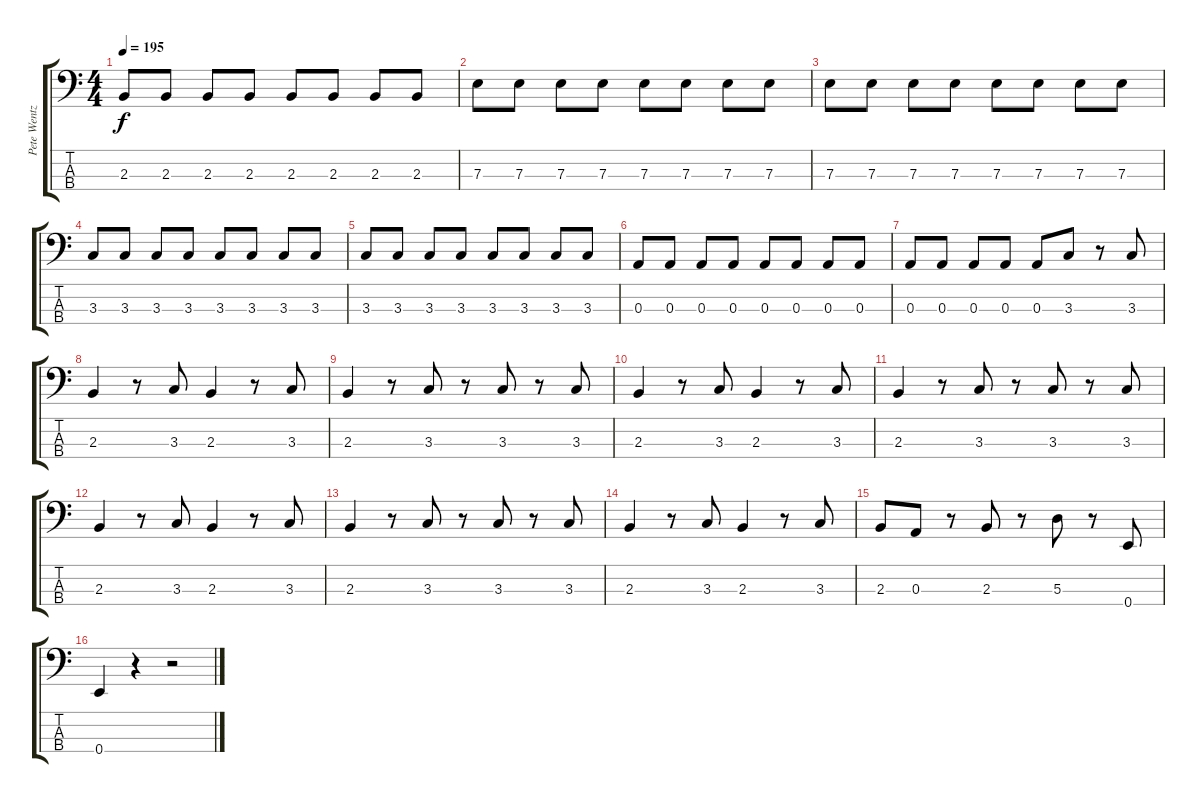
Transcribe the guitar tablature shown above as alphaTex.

\track ("Pete Wentz - Bass" "Pete Wentz") {instrument electricbasspick}
\staff {score tabs}
\tuning (G2 D2 A1 E1) {hide}
\ts (4 4)
\tempo 195
\clef f4
\ks c
2.3.8{dy f} 2.3.8 2.3.8 2.3.8 2.3.8 2.3.8 2.3.8 2.3.8 |
7.3.8 7.3.8 7.3.8 7.3.8 7.3.8 7.3.8 7.3.8 7.3.8 |
7.3.8 7.3.8 7.3.8 7.3.8 7.3.8 7.3.8 7.3.8 7.3.8 |
3.3.8 3.3.8 3.3.8 3.3.8 3.3.8 3.3.8 3.3.8 3.3.8 |
3.3.8 3.3.8 3.3.8 3.3.8 3.3.8 3.3.8 3.3.8 3.3.8 |
0.3.8 0.3.8 0.3.8 0.3.8 0.3.8 0.3.8 0.3.8 0.3.8 |
0.3.8 0.3.8 0.3.8 0.3.8 0.3.8 3.3.8 r.8 3.3.8 |
2.3.4 r.8 3.3.8 2.3.4 r.8 3.3.8 |
2.3.4 r.8 3.3.8 r.8 3.3.8 r.8 3.3.8 |
2.3.4 r.8 3.3.8 2.3.4 r.8 3.3.8 |
2.3.4 r.8 3.3.8 r.8 3.3.8 r.8 3.3.8 |
2.3.4 r.8 3.3.8 2.3.4 r.8 3.3.8 |
2.3.4 r.8 3.3.8 r.8 3.3.8 r.8 3.3.8 |
2.3.4 r.8 3.3.8 2.3.4 r.8 3.3.8 |
2.3.8 0.3.8 r.8 2.3.8 r.8 5.3.8 r.8 0.4.8 |
0.4.4 r.4 r.2
